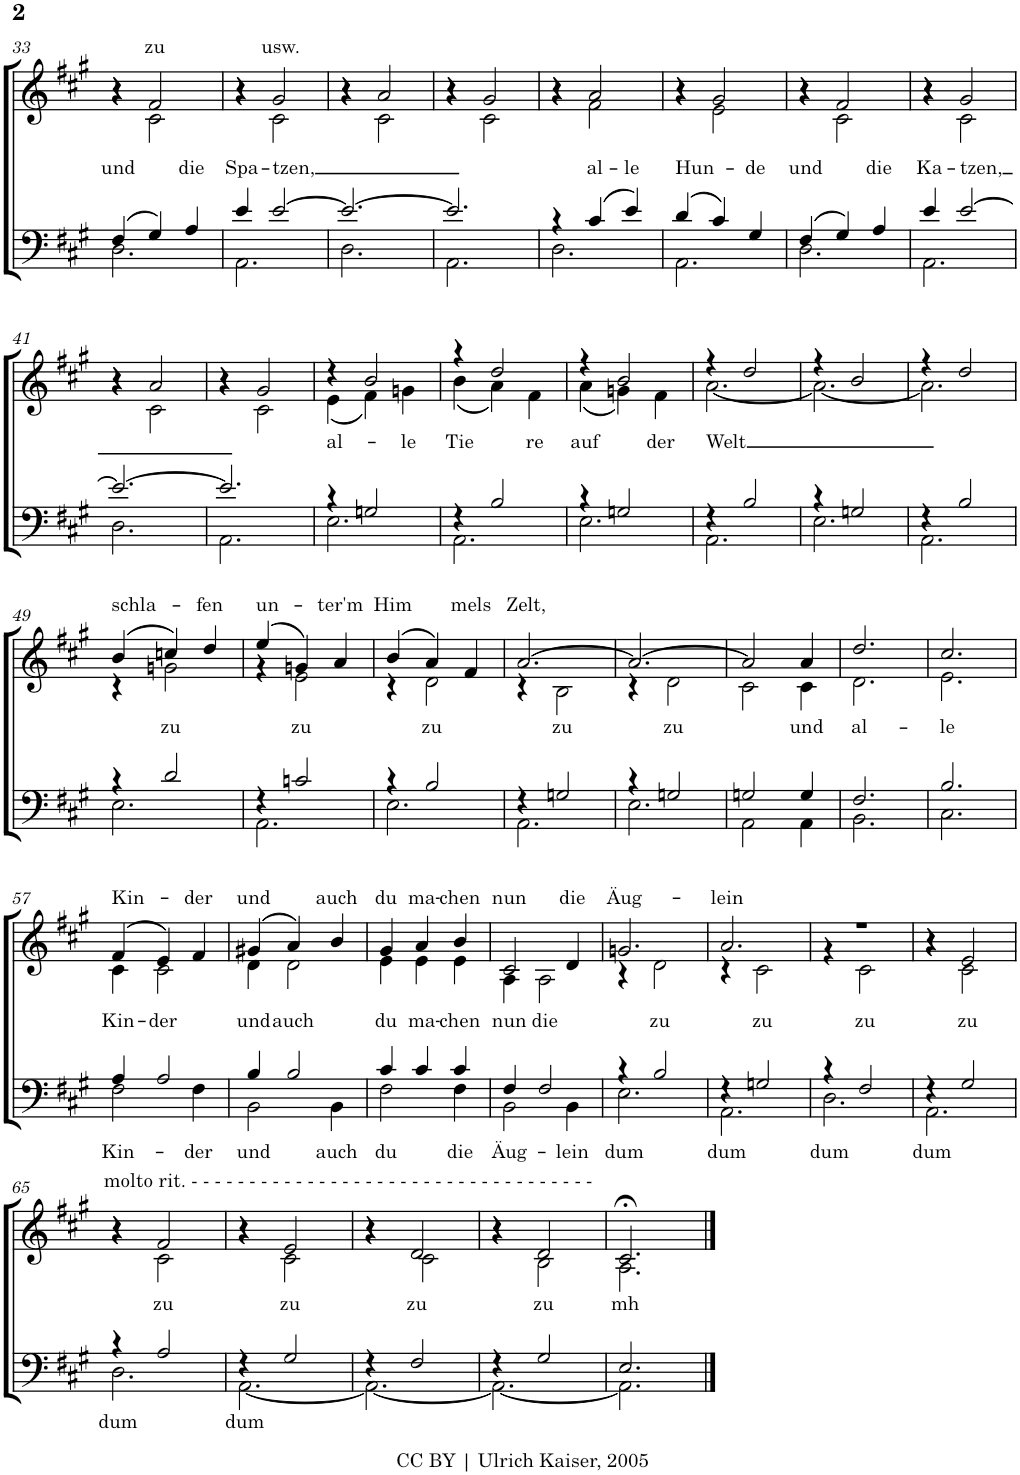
**kern	**text	**kern	**text
*part2	*part2	*part1	*part1
*staff2	*staff2	*staff1	*staff1
*I"T. B.	*	*I"S. A.	*
!!LO:PB:g=z
*clefF4	*	*clefG2	*
*k[f#c#g#]	*	*k[f#c#g#]	*
*A:	*	*A:	*
*M3/4	*	*M3/4	*
=33	=33	=33	=33
!	!LO:LY:a	!	!
*^	*	*^	*
(4F#/	2.D\	und	4r	4r	.
!	!	!	!	!	!LO:LY:a
4G#/)	.	.	2f#/	2c#\	zu
!	!	!LO:LY:a	!	!	!
4A/	.	die	.	.	.
=34	=34	=34	=34	=34	=34
!	!	!LO:LY:a	!	!	!
4e/	2.AA\	Spa-	4r	4r	.
!	!	!LO:LY:a	!	!	!LO:LY:a
[2e/	.	-tzen,	2g#/	2c#\	usw.
=35	=35	=35	=35	=35	=35
2.e/_	2.D\	.	4r	4r	.
.	.	.	2a/	2c#\	.
=36	=36	=36	=36	=36	=36
2.e/]	2.AA\	.	4r	4r	.
.	.	.	2g#/	2c#\	.
=37	=37	=37	=37	=37	=37
4r	2.D\	.	4r	4r	.
!	!	!LO:LY:a	!	!	!
(4c#/	.	al-	2a/	2f#\	.
!	!	!LO:LY:a	!	!	!
4e/)	.	-le	.	.	.
=38	=38	=38	=38	=38	=38
!	!	!LO:LY:a	!	!	!
(4d/	2.AA\	Hun-	4r	4r	.
4c#/)	.	.	2g#/	2e\	.
!	!	!LO:LY:a	!	!	!
4G#/	.	-de	.	.	.
=39	=39	=39	=39	=39	=39
!	!	!LO:LY:a	!	!	!
(4F#/	2.D\	und	4r	4r	.
4G#/)	.	.	2f#/	2c#\	.
!	!	!LO:LY:a	!	!	!
4A/	.	die	.	.	.
=40	=40	=40	=40	=40	=40
!	!	!LO:LY:a	!	!	!
4e/	2.AA\	Ka-	4r	4r	.
!	!	!LO:LY:a	!	!	!
[2e/	.	-tzen,	2g#/	2c#\	.
!!LO:LB:g=z	!!
=41	=41	=41	=41	=41	=41
2.e/_	2.D\	.	4r	4r	.
.	.	.	2a/	2c#\	.
=42	=42	=42	=42	=42	=42
2.e/]	2.AA\	.	4r	4r	.
.	.	.	2g#/	2c#\	.
=43	=43	=43	=43	=43	=43
!	!	!	!	!	!LO:LY:b
4r	2.E\	.	4r	(4e\	al-
2Gn/	.	.	2b/	4f#\)	.
!	!	!	!	!	!LO:LY:b
.	.	.	.	4gn\	-le
=44	=44	=44	=44	=44	=44
!	!	!	!	!	!LO:LY:b
4r	2.AA\	.	4r	(4b\	Tie
2B/	.	.	2dd/	4a\)	.
!	!	!	!	!	!LO:LY:b
.	.	.	.	4f#\	re
=45	=45	=45	=45	=45	=45
!	!	!	!	!	!LO:LY:b
4r	2.E\	.	4r	(4a\	auf
2Gn/	.	.	2b/	4gn\)	.
!	!	!	!	!	!LO:LY:b
.	.	.	.	4f#\	der
=46	=46	=46	=46	=46	=46
!	!	!	!	!	!LO:LY:b
4r	2.AA\	.	4r	[2.a\	Welt
2B/	.	.	2dd/	.	.
=47	=47	=47	=47	=47	=47
4r	2.E\	.	4r	2.a\_	.
2Gn/	.	.	2b/	.	.
=48	=48	=48	=48	=48	=48
4r	2.AA\	.	4r	2.a\]	.
2B/	.	.	2dd/	.	.
!!LO:LB:g=z	!!
=49	=49	=49	=49	=49	=49
!	!	!	!	!	!LO:LY:a
4r	2.E\	.	(4b/	4r	schla-
!	!	!	!	!	!LO:LY:b
2d/	.	.	4ccn/)	2gn\	zu
!	!	!	!	!	!LO:LY:a
.	.	.	4dd/	.	-fen
=50	=50	=50	=50	=50	=50
!	!	!	!	!	!LO:LY:a
4r	2.AA\	.	(4ee/	4r	un-
!	!	!	!	!	!LO:LY:b
2cn/	.	.	4gn/)	2e\	zu
!	!	!	!	!	!LO:LY:a
.	.	.	4a/	.	-ter'm
=51	=51	=51	=51	=51	=51
!	!	!	!	!	!LO:LY:a
4r	2.E\	.	(4b/	4r	Him
!	!	!	!	!	!LO:LY:b
2B/	.	.	4a/)	2d\	zu
!	!	!	!	!	!LO:LY:a
.	.	.	4f#/	.	mels
=52	=52	=52	=52	=52	=52
!	!	!	!	!	!LO:LY:a
4r	2.AA\	.	[2.a/	4r	Zelt,
!	!	!	!	!	!LO:LY:b
2Gn/	.	.	.	2B\	zu
=53	=53	=53	=53	=53	=53
4r	2.E\	.	2.a/_	4r	.
!	!	!	!	!	!LO:LY:b
2Gn/	.	.	.	2d\	zu
=54	=54	=54	=54	=54	=54
2Gn/	2AA\	.	2a/]	2c#\	.
!	!	!	!	!	!LO:LY:b
4G/	4AA\	.	4a/	4c#\	und
=55	=55	=55	=55	=55	=55
!	!	!	!	!	!LO:LY:b
2.F#/	2.BB\	.	2.dd/	2.d\	al-
=56	=56	=56	=56	=56	=56
!	!	!	!	!	!LO:LY:b
2.B/	2.C#\	.	2.cc#/	2.e\	-le
!!LO:LB:g=z	!!
=57	=57	=57	=57	=57	=57
!	!	!LO:LY:b	!	!	!LO:LY:a
!	!	!	!	!	!LO:LY:b
4A/	2F#\	Kin-	(4f#/	4c#\	Kin-
!	!	!	!	!	!LO:LY:b
2A/	.	.	4e/)	2c#\	-der
!	!	!LO:LY:b	!	!	!LO:LY:a
.	4F#\	-der	4f#/	.	-der
=58	=58	=58	=58	=58	=58
!	!	!LO:LY:b	!	!	!LO:LY:a
!	!	!	!	!	!LO:LY:b
4B/	2BB\	und	(4g#X/	4d\	und
!	!	!	!	!	!LO:LY:b
2B/	.	.	4a/)	2d\	auch
!	!	!LO:LY:b	!	!	!LO:LY:a
.	4BB\	auch	4b/	.	auch
=59	=59	=59	=59	=59	=59
!	!	!LO:LY:b	!	!	!LO:LY:a
!	!	!	!	!	!LO:LY:b
4c#/	2F#\	du	4g#/	4e\	du
!	!	!	!	!	!LO:LY:a
!	!	!	!	!	!LO:LY:b
4c#/	.	.	4a/	4e\	ma-
!	!	!LO:LY:b	!	!	!LO:LY:a
!	!	!	!	!	!LO:LY:b
4c#/	4F#\	die	4b/	4e\	-chen
=60	=60	=60	=60	=60	=60
!	!	!LO:LY:b	!	!	!LO:LY:a
!	!	!	!	!	!LO:LY:b
4F#/	2BB\	Äug-	2c#/	4A\	nun
!	!	!	!	!	!LO:LY:b
2F#/	.	.	.	2A\	die
!	!	!LO:LY:b	!	!	!LO:LY:a
.	4BB\	-lein	4d/	.	die
=61	=61	=61	=61	=61	=61
!	!	!LO:LY:b	!	!	!LO:LY:a
4r	2.E\	dum	2.gn/	4r	Äug-
!	!	!	!	!	!LO:LY:b
2B/	.	.	.	2d\	zu
=62	=62	=62	=62	=62	=62
!	!	!LO:LY:b	!	!	!LO:LY:a
4r	2.AA\	dum	2.a/	4r	-lein
!	!	!	!	!	!LO:LY:b
2Gn/	.	.	.	2c#\	zu
=63	=63	=63	=63	=63	=63
!	!	!LO:LY:b	!	!	!
4r	2.D\	dum	2.r	4r	.
!	!	!	!	!	!LO:LY:b
2F#/	.	.	.	2c#\	zu
=64	=64	=64	=64	=64	=64
!	!	!LO:LY:b	!	!	!
4r	2.AA\	dum	4r	4r	.
!	!	!	!	!	!LO:LY:b
2G#/	.	.	2e/	2c#\	zu
!!LO:LB:g=z	!!
=65	=65	=65	=65	=65	=65
!	!	!	!LO:TX:a:t=molto rit. - - - - - - - - - - - - - - - - - - - - - - - - - - - - - - - - - - -	!	!
!	!	!LO:LY:b	!	!	!
4r	2.D\	dum	4r	4r	.
!	!	!	!	!	!LO:LY:b
2A/	.	.	2f#/	2c#\	zu
=66	=66	=66	=66	=66	=66
!LO:TX:b:t=CC BY | Ulrich Kaiser, 2005	!	!	!	!	!
!	!	!LO:LY:b	!	!	!
4r	[2.AA\	dum	4r	4r	.
!	!	!	!	!	!LO:LY:b
2G#/	.	.	2e/	2c#\	zu
=67	=67	=67	=67	=67	=67
4r	2.AA\_	.	4r	4r	.
!	!	!	!	!	!LO:LY:b
2F#/	.	.	2d/	2c#\	zu
=68	=68	=68	=68	=68	=68
4r	2.AA\_	.	4r	4r	.
!	!	!	!	!	!LO:LY:b
2G#/	.	.	2d/	2B\	zu
=69	=69	=69	=69	=69	=69
!	!	!	!	!	!LO:LY:b
2.E/	2.AA\]	.	2.c#;</	2.A\	mh
*v	*v	*	*	*	*
*	*	*v	*v	*
==	==	==	==
*-	*-	*-	*-
